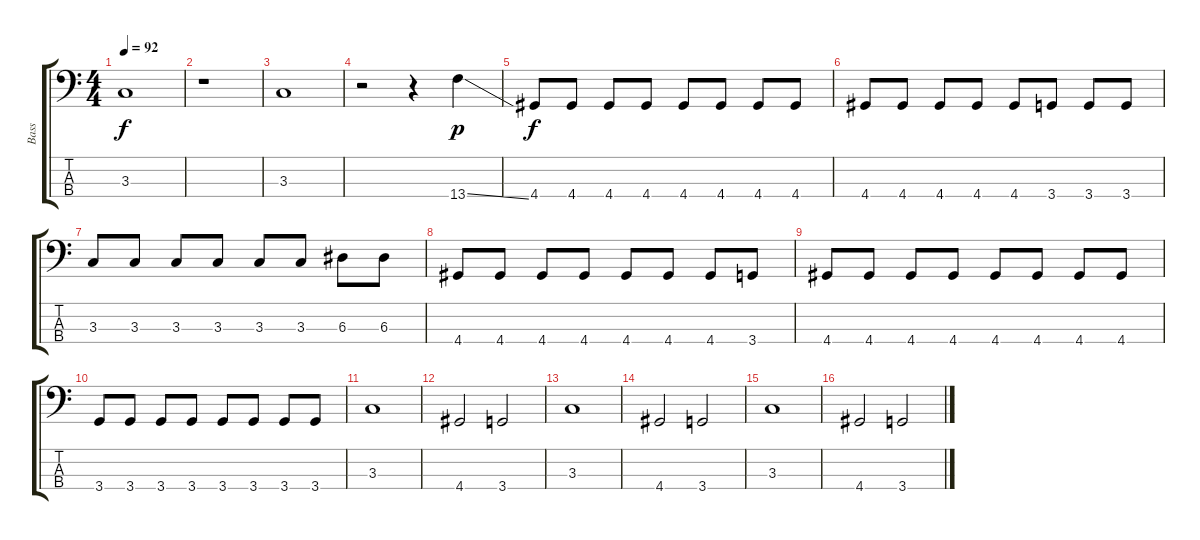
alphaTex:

\track ("Bass" "Bass") {instrument electricbassfinger}
\staff {score tabs}
\tuning (G2 D2 A1 E1) {hide}
\ts (4 4)
\tempo 92
\clef f4
\ks c
3.3.1{dy f volume 2} |
r.1{volume 15} |
3.3.1{volume 2} |
r.2 r.4 13.4{ss}.4{dy p volume 15} |
4.4.8{dy f} 4.4.8 4.4.8 4.4.8 4.4.8 4.4.8 4.4.8 4.4.8 |
4.4.8 4.4.8 4.4.8 4.4.8 4.4.8 3.4.8 3.4.8 3.4.8 |
3.3.8 3.3.8 3.3.8 3.3.8 3.3.8 3.3.8 6.3.8 6.3.8 |
4.4.8 4.4.8 4.4.8 4.4.8 4.4.8 4.4.8 4.4.8 3.4.8 |
4.4.8 4.4.8 4.4.8 4.4.8 4.4.8 4.4.8 4.4.8 4.4.8 |
3.4.8 3.4.8 3.4.8 3.4.8 3.4.8 3.4.8 3.4.8 3.4.8 |
3.3.1 |
4.4.2 3.4.2 |
3.3.1 |
4.4.2 3.4.2 |
3.3.1 |
4.4.2 3.4.2
